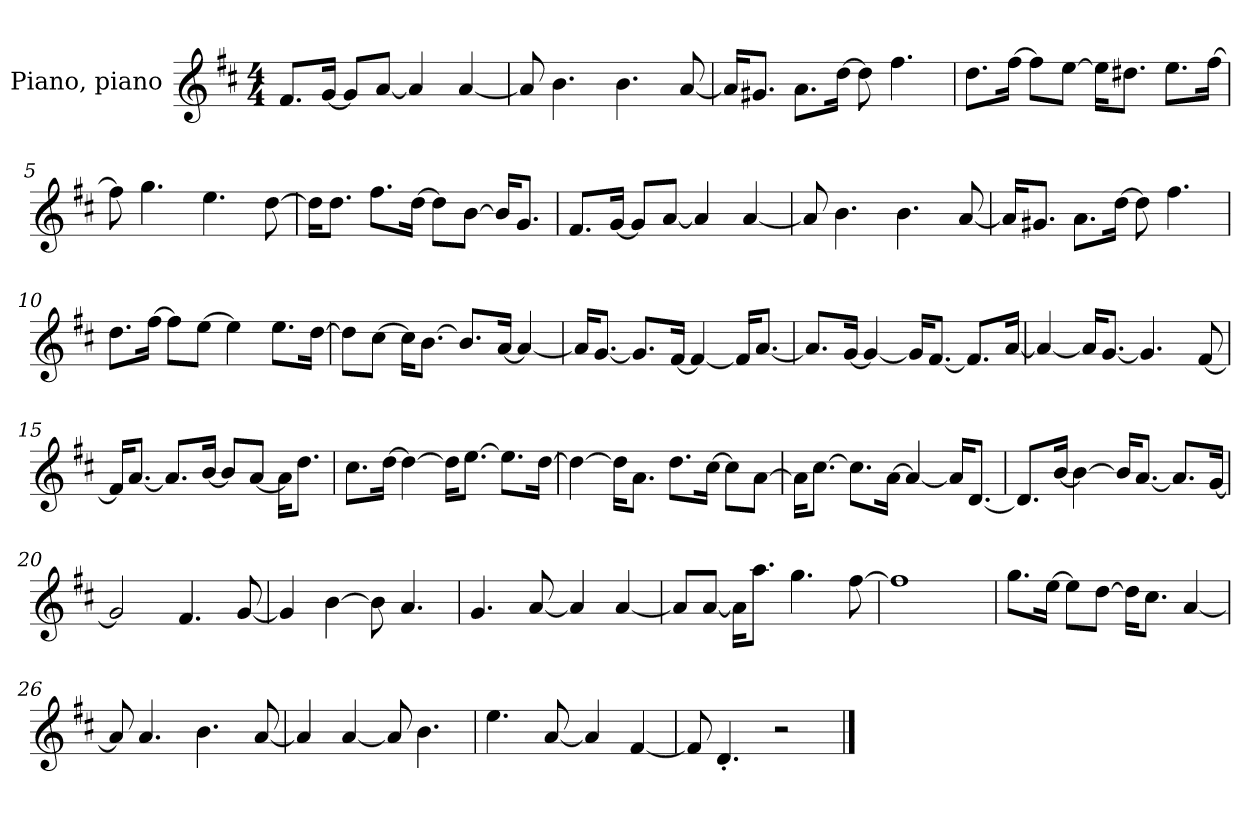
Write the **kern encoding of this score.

**kern
*part1
*staff1
*I"Piano, piano
*clefG2
*k[f#c#]
*M4/4
*MM180
=1
8.f#/L
[16g/Jk
8g/L]
[8a/J
4a/]
[4a/
=2
8a/]
4.b\
4.b\
[8a/
=3
16a/KL]
8.g#X/J
8.a\L
[16dd\Jk
8dd\]
4.ff#\
=4
8.dd\L
[16ff#\Jk
8ff#\L]
[8ee\J
16ee\KL]
8.dd#X\J
8.ee\L
[16ff#\Jk
=5
8ff#\]
4.gg\
4.ee\
[8dd\
!!LO:LB:g=z
=6
16dd\KL]
8.dd\J
8.ff#\L
[16dd\Jk
8dd\L]
[8b\J
16b/KL]
8.g/J
=7
8.f#/L
[16g/Jk
8g/L]
[8a/J
4a/]
[4a/
=8
8a/]
4.b\
4.b\
[8a/
=9
16a/KL]
8.g#X/J
8.a\L
[16dd\Jk
8dd\]
4.ff#\
=10
8.dd\L
[16ff#\Jk
8ff#\L]
[8ee\J
4ee\]
8.ee\L
[16dd\Jk
!!LO:LB:g=z
=11
8dd\L]
[8cc#\J
16cc#\KL]
[8.b\J
8.b/L]
[16a/Jk
4a/_
=12
16a/KL]
[8.g/J
8.g/L]
[16f#/Jk
4f#/_
16f#/KL]
[8.a/J
=13
8.a/L]
[16g/Jk
4g/_
16g/KL]
[8.f#/J
8.f#/L]
[16a/Jk
=14
4a/_
16a/KL]
[8.g/J
4.g/]
[8f#/
=15
16f#/KL]
[8.a/J
8.a/L]
[16b/Jk
8b/L]
[8a/J
16a\KL]
8.dd\J
!!LO:LB:g=z
=16
8.cc#\L
[16dd\Jk
4dd\_
16dd\KL]
[8.ee\J
8.ee\L]
[16dd\Jk
=17
4dd\_
16dd\KL]
8.a\J
8.dd\L
[16cc#\Jk
8cc#\L]
[8a\J
=18
16a\KL]
[8.cc#\J
8.cc#\L]
[16a\Jk
4a/_
16a/KL]
[8.d/J
=19
8.d/L]
[16b/Jk
4b\_
16b/KL]
[8.a/J
8.a/L]
[16g/Jk
=20
2g/]
4.f#/
[8g/
!!LO:LB:g=z
=21
4g/]
[4b\
8b\]
4.a/
=22
4.g/
[8a/
4a/]
[4a/
=23
8a/L]
[8a/J
16a\KL]
8.aa\J
4.gg\
[8ff#\
=24
1ff#]
=25
8.gg\L
[16ee\Jk
8ee\L]
[8dd\J
16dd\KL]
8.cc#\J
[4a/
=26
8a/]
4.a/
4.b\
[8a/
=27
4a/]
[4a/
8a/]
4.b\
!!LO:LB:g=z
=28
4.ee\
[8a/
4a/]
[4f#/
=29
8f#/]
4.d'/
2r
==
*-
